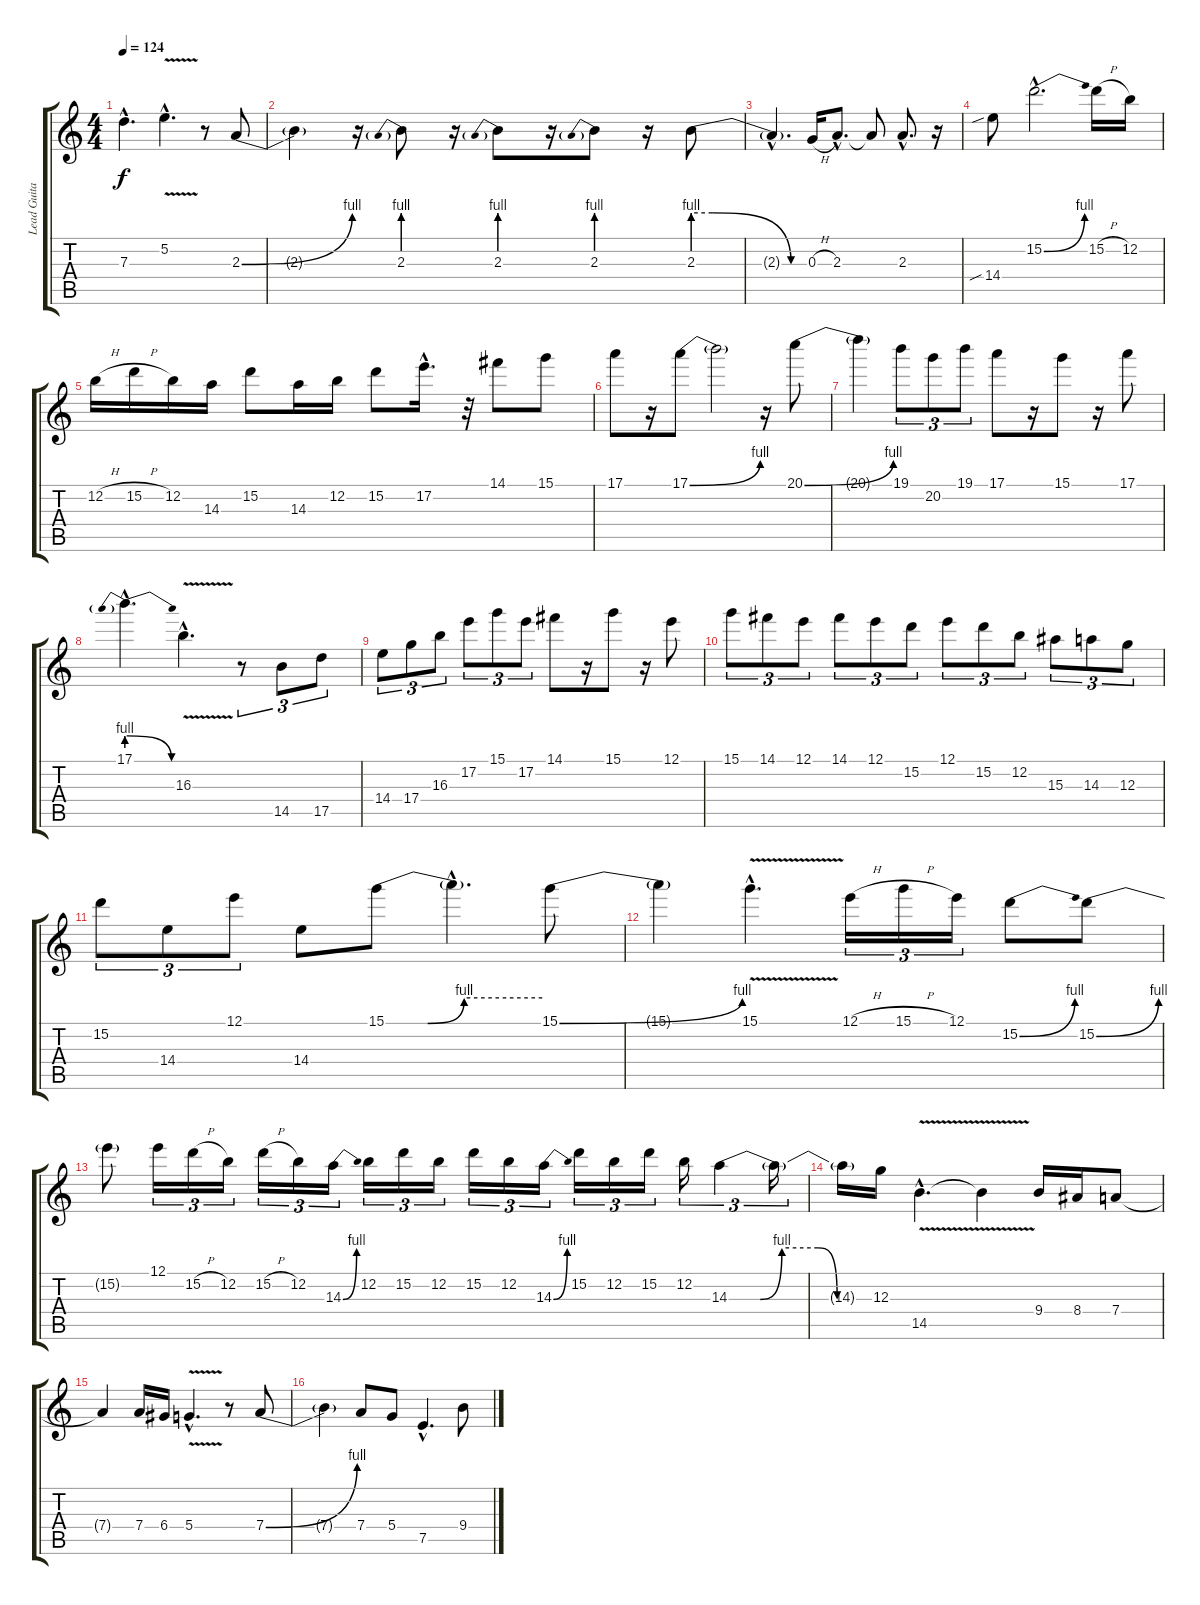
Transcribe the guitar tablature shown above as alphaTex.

\track ("Lead Guitar" "Lead Guita") {instrument overdrivenguitar}
\staff {score tabs}
\tuning (E4 B3 G3 D3 A2 E2) {hide}
\ts (4 4)
\tempo 124
\clef g2
\ks c
7.3{hac t}.4{d dy f} 5.2{v hac}.4{d} r.8 2.3{be (bend 0 0 60 4)}.8 |
2.3{t}.4 r.16 2.3{be (prebend 0 4 60 4)}.8 r.16 2.3{be (prebend 0 4 60 4)}.8 r.16 2.3{be (prebend 0 4 60 4)}.8 r.16 2.3{be (custom 0 4 10 4 51 0 60 0)}.8 |
2.3{hac t}.4{d} 0.3{h}.16 2.3{hac}.8{d} 2.3{t}.8 2.3{hac}.8{d} r.16 |
14.4{sib}.8 15.2{be (bend 0 0 60 4) hac}.2{d} 15.2{h}.16 12.2.16 |
12.2{h}.16 15.2{h}.16 12.2.16 14.3.16 15.2.8 14.3.16 12.2.16 15.2.8 17.2{hac}.16{d} r.32 14.1.8 15.1.8 |
17.1.8 r.16 17.1{be (bend 0 0 60 4)}.8 17.1{t}.2 r.16 20.1{be (bend 0 0 60 4)}.8 |
20.1{t}.4 19.1.8{tu (3 2)} 20.2.8{tu (3 2)} 19.1.8{tu (3 2)} 17.1.8 r.16 15.1.8 r.16 17.1.8 |
17.1{be (prebendrelease 0 4 60 0) hac}.4{d} 16.3{v hac}.4{d} r.8{tu (3 2)} 14.5.8{tu (3 2)} 17.5.8{tu (3 2)} |
14.4.8{tu (3 2)} 17.4.8{tu (3 2)} 16.3.8{tu (3 2)} 17.2.8{tu (3 2)} 15.1.8{tu (3 2)} 17.2.8{tu (3 2)} 14.1.8 r.16 15.1.8 r.16 12.1.8 |
15.1.8{tu (3 2)} 14.1.8{tu (3 2)} 12.1.8{tu (3 2)} 14.1.8{tu (3 2)} 12.1.8{tu (3 2)} 15.2.8{tu (3 2)} 12.1.8{tu (3 2)} 15.2.8{tu (3 2)} 12.2.8{tu (3 2)} 15.3.8{tu (3 2)} 14.3.8{tu (3 2)} 12.3.8{tu (3 2)} |
15.2.8{tu (3 2)} 14.4.8{tu (3 2)} 12.1.8{tu (3 2)} 14.4.8 15.1{be (custom 0 0 16 0 30 4 60 4)}.8 15.1{hac t}.4{d} 15.1{be (bend 0 0 60 4)}.8 |
15.1{t}.4 15.1{v hac}.4{d} 12.1{h}.16{tu (3 2)} 15.1{h}.16{tu (3 2)} 12.1.16{tu (3 2)} 15.2{be (bend 0 0 60 4)}.8 15.2{be (bend 0 0 60 4)}.8 |
15.2{t}.8 12.1.16{tu (3 2)} 15.2{h}.16{tu (3 2)} 12.2.16{tu (3 2)} 15.2{h}.16{tu (3 2)} 12.2.16{tu (3 2)} 14.3{be (bend 0 0 60 4)}.16{tu (3 2)} 12.2.16{tu (3 2)} 15.2.16{tu (3 2)} 12.2.16{tu (3 2)} 15.2.16{tu (3 2)} 12.2.16{tu (3 2)} 14.3{be (bend 0 0 60 4)}.16{tu (3 2)} 15.2.16{tu (3 2)} 12.2.16{tu (3 2)} 15.2.16{tu (3 2)} 12.2.16{tu (3 2)} 14.3{be (custom 0 0 13 0 22 4 37 4 45 0 60 0)}.4{tu (3 2)} 14.3{t}.16{tu (3 2)} |
14.3{t}.16 12.3.16 14.5{v hac}.4{d} 14.5{t}.4 9.4.16 8.4.16 7.4.8 |
7.4{t}.4 7.4.16 6.4.16 5.4{v hac}.4{d} r.8 7.4{be (bend 0 0 60 4)}.8 |
7.4{t}.4 7.4.8 5.4.8 7.5{hac}.4{d} 9.4{ss}.8
